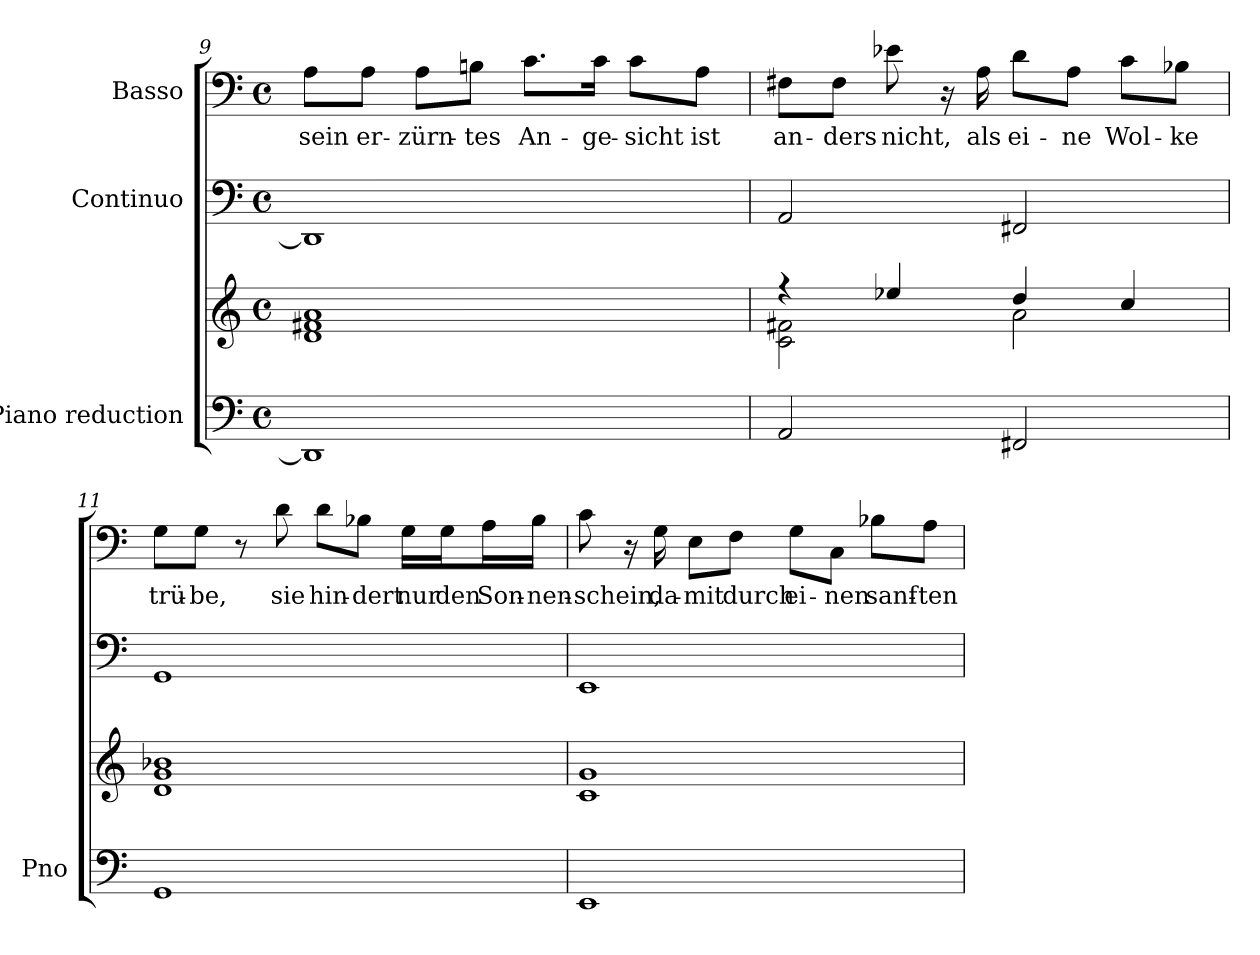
**kern	**kern	**kern	**kern	**text
*part3	*part3	*part2	*part1	*part1
*staff4	*staff3	*staff2	*staff1	*staff1
*I"Piano reduction	*	*I"Continuo	*I"Basso	*
*I'Pno	*	*	*	*
!!LO:LB:g=z
*clefF4	*clefG2	*clefF4	*clefF4	*
*k[]	*k[]	*k[]	*k[]	*
*M4/4	*M4/4	*M4/4	*M4/4	*
*met(c)	*met(c)	*met(c)	*met(c)	*
=9	=9	=9	=9	=9
!	!	!	!	!LO:LY:b
1DD]	1d 1f#X 1a	1DD]	8A\L	sein
!	!	!	!	!LO:LY:b
.	.	.	8A\J	er-
!	!	!	!	!LO:LY:b
.	.	.	8A\L	-zürn-
!	!	!	!	!LO:LY:b
.	.	.	8Bn\J	-tes
!	!	!	!	!LO:LY:b
.	.	.	8.c\L	An-
!	!	!	!	!LO:LY:b
.	.	.	16c\Jk	-ge-
!	!	!	!	!LO:LY:b
.	.	.	8c\L	-sicht
!	!	!	!	!LO:LY:b
.	.	.	8A\J	ist
=10	=10	=10	=10	=10
*	*^	*	*	*
!	!	!	!	!	!LO:LY:b
2AA/	4r	2c\ 2f#X\	2AA/	8F#X\L	an-
!	!	!	!	!	!LO:LY:b
.	.	.	.	8F#\J	-ders
!	!	!	!	!	!LO:LY:b
.	4ee-X/	.	.	8e-X\	nicht,
.	.	.	.	16r	.
!	!	!	!	!	!LO:LY:b
.	.	.	.	16A\	als
!	!	!	!	!	!LO:LY:b
2FF#X/	4dd/	2a\	2FF#X/	8d\L	ei-
!	!	!	!	!	!LO:LY:b
.	.	.	.	8A\J	-ne
!	!	!	!	!	!LO:LY:b
.	4cc/	.	.	8c\L	Wol-
!	!	!	!	!	!LO:LY:b
.	.	.	.	8B-X\J	-ke
*	*v	*v	*	*	*
=11	=11	=11	=11	=11
!	!	!	!	!LO:LY:b
1GG	1d 1g 1b-X	1GG	8G\L	trü-
!	!	!	!	!LO:LY:b
.	.	.	8G\J	-be,
.	.	.	8r	.
!	!	!	!	!LO:LY:b
.	.	.	8d\	sie
!	!	!	!	!LO:LY:b
.	.	.	8d\L	hin-
!	!	!	!	!LO:LY:b
.	.	.	8B-X\J	-dert
!	!	!	!	!LO:LY:b
.	.	.	16G\LL	nur
!	!	!	!	!LO:LY:b
.	.	.	16G\J	den
!	!	!	!	!LO:LY:b
.	.	.	16A\L	Son-
!	!	!	!	!LO:LY:b
.	.	.	16B-\JJ	-nen-
=12	=12	=12	=12	=12
!	!	!	!	!LO:LY:b
1EE	1c 1g	1EE	8c\	-schein,
.	.	.	16r	.
!	!	!	!	!LO:LY:b
.	.	.	16G\	da-
!	!	!	!	!LO:LY:b
.	.	.	8E\L	-mit
!	!	!	!	!LO:LY:b
.	.	.	8F\J	durch
!	!	!	!	!LO:LY:b
.	.	.	8G\L	ei-
!	!	!	!	!LO:LY:b
.	.	.	8C\J	-nen
!	!	!	!	!LO:LY:b
.	.	.	8B-X\L	sanf-
!	!	!	!	!LO:LY:b
.	.	.	8A\J	-ten
=	=	=	=	=
*-	*-	*-	*-	*-
